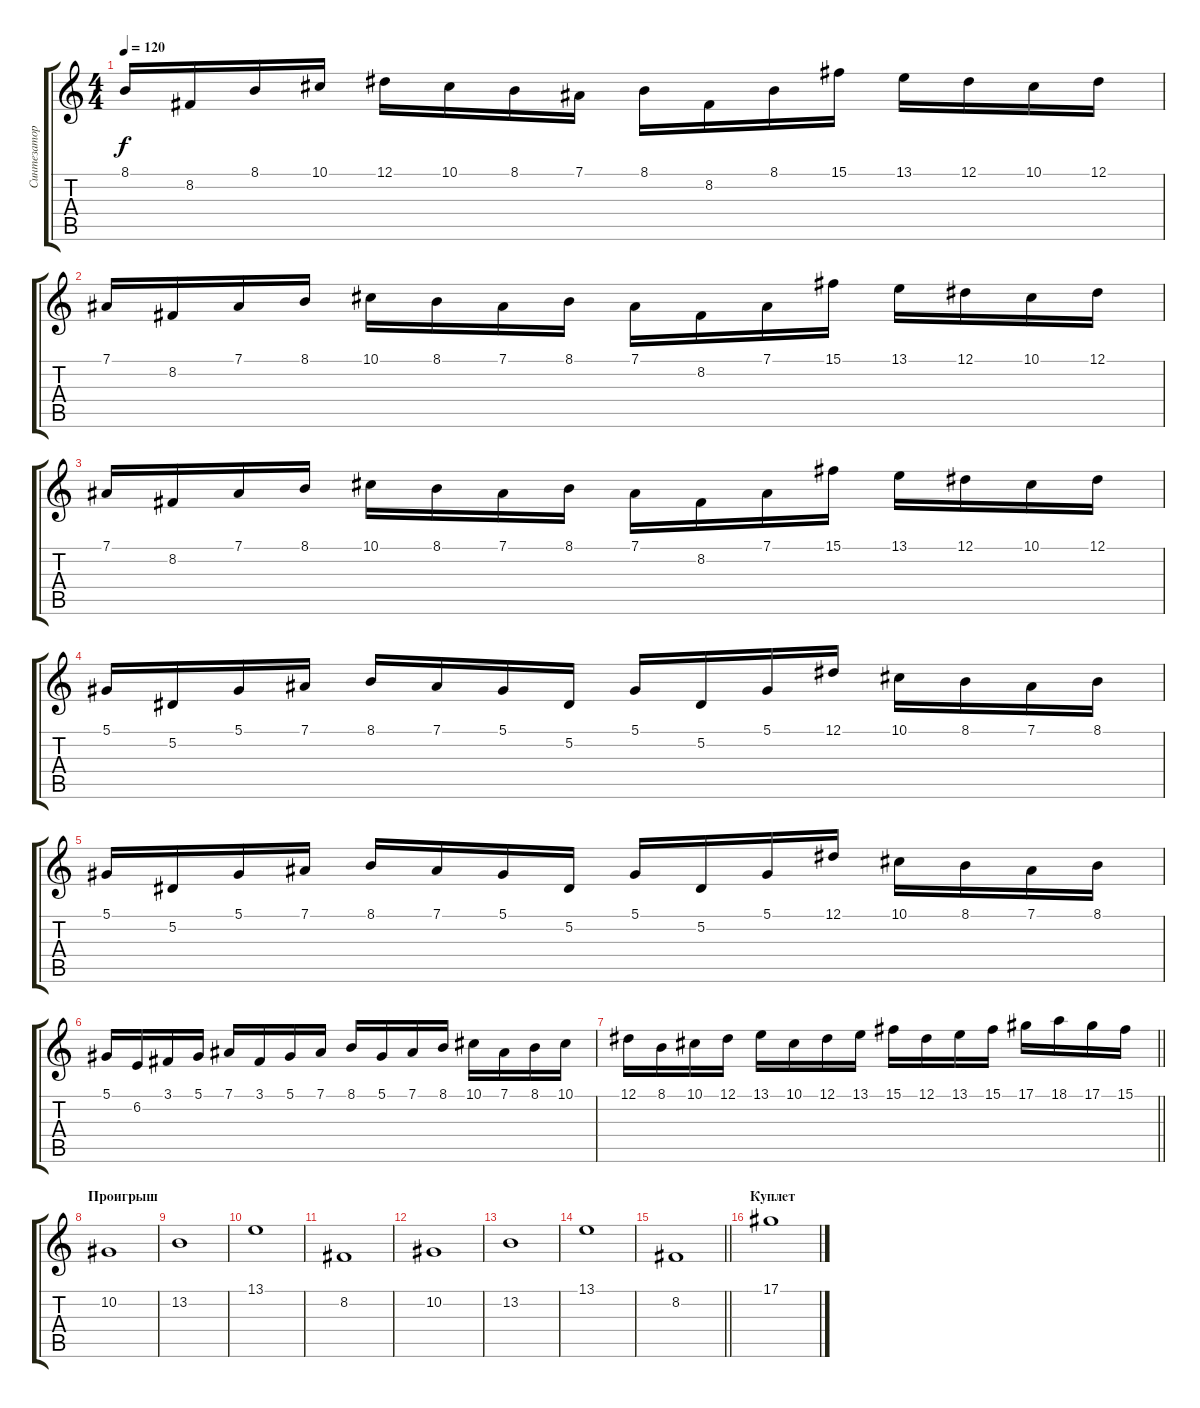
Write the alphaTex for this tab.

\track ("Синтезатор" "Синтезатор") {instrument honkytonkpiano}
\staff {score tabs}
\tuning (Eb4 Bb3 Gb3 Db3 Ab2 Eb2) {hide}
\ts (4 4)
\tempo 120
\clef g2
\ks c
8.1.16{dy f} 8.2.16 8.1.16 10.1.16 12.1.16 10.1.16 8.1.16 7.1.16 8.1.16 8.2.16 8.1.16 15.1.16 13.1.16 12.1.16 10.1.16 12.1.16 |
7.1.16 8.2.16 7.1.16 8.1.16 10.1.16 8.1.16 7.1.16 8.1.16 7.1.16 8.2.16 7.1.16 15.1.16 13.1.16 12.1.16 10.1.16 12.1.16 |
7.1.16 8.2.16 7.1.16 8.1.16 10.1.16 8.1.16 7.1.16 8.1.16 7.1.16 8.2.16 7.1.16 15.1.16 13.1.16 12.1.16 10.1.16 12.1.16 |
5.1.16 5.2.16 5.1.16 7.1.16 8.1.16 7.1.16 5.1.16 5.2.16 5.1.16 5.2.16 5.1.16 12.1.16 10.1.16 8.1.16 7.1.16 8.1.16 |
5.1.16 5.2.16 5.1.16 7.1.16 8.1.16 7.1.16 5.1.16 5.2.16 5.1.16 5.2.16 5.1.16 12.1.16 10.1.16 8.1.16 7.1.16 8.1.16 |
5.1.16 6.2.16 3.1.16 5.1.16 7.1.16 3.1.16 5.1.16 7.1.16 8.1.16 5.1.16 7.1.16 8.1.16 10.1.16 7.1.16 8.1.16 10.1.16 |
\barLineRight lightlight
12.1.16 8.1.16 10.1.16 12.1.16 13.1.16 10.1.16 12.1.16 13.1.16 15.1.16 12.1.16 13.1.16 15.1.16 17.1.16 18.1.16 17.1.16 15.1.16 |
\section ("" "Проигрыш")
10.2.1{instrument stringensemble1} |
13.2.1 |
13.1.1 |
8.2.1 |
10.2.1 |
13.2.1 |
13.1.1 |
\barLineRight lightlight
8.2.1 |
\section ("" "Куплет")
17.1.1{volume 10 instrument stringensemble1}
